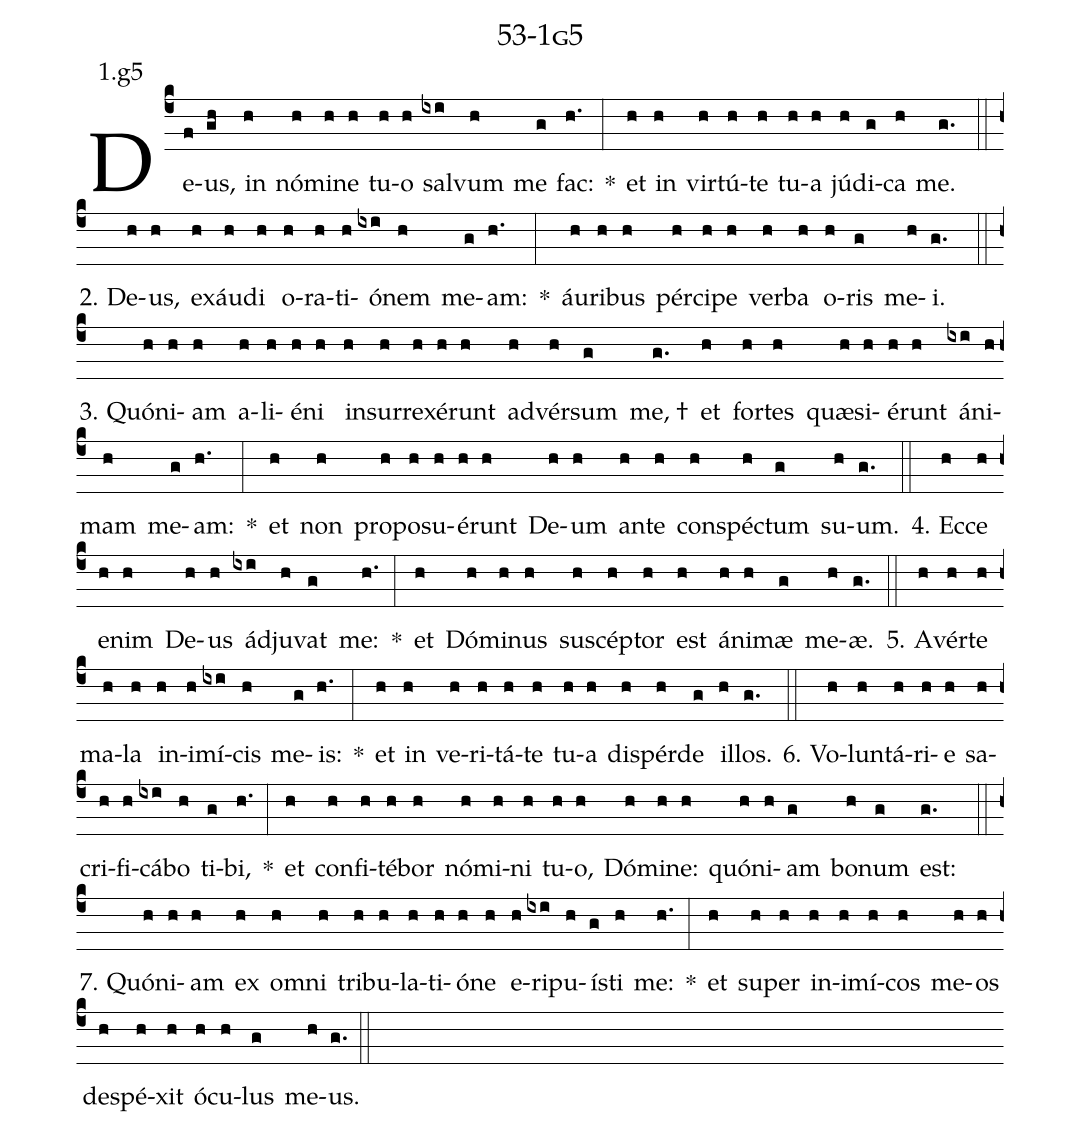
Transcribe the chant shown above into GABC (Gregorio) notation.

name: 53-1g5;
annotation: 1.g5;
%%
(c4)De(f)us,(gh) in(h) nó(h)mi(h)ne(h) tu(h)o(h) sal(ixi)vum(h) me(g) fac:(h.) *(:) et(h) in(h) vir(h)tú(h)te(h) tu(h)a(h) jú(h)di(g)ca(h) me.(g.) (::)
2. De(h)us,(h) ex(h)áu(h)di(h) o(h)ra(h)ti(h)ó(ixi)nem(h) me(g)am:(h.) *(:) áu(h)ri(h)bus(h) pér(h)ci(h)pe(h) ver(h)ba(h) o(h)ris(g) me(h)i.(g.) (::)
3. Quón(h)i(h)am(h) a(h)li(h)é(h)ni(h) in(h)sur(h)re(h)xé(h)runt(h) ad(h)vér(h)sum(g) me, †(g.) et(h) for(h)tes(h) quæ(h)si(h)é(h)runt(h) á(ixi)ni(h)mam(h) me(g)am:(h.) *(:) et(h) non(h) pro(h)po(h)su(h)é(h)runt(h) De(h)um(h) an(h)te(h) con(h)spéc(h)tum(g) su(h)um.(g.) (::)
4. Ec(h)ce(h) e(h)nim(h) De(h)us(h) ád(ixi)ju(h)vat(g) me:(h.) *(:) et(h) Dó(h)mi(h)nus(h) su(h)scép(h)tor(h) est(h) á(h)ni(h)mæ(g) me(h)æ.(g.) (::)
5. A(h)vér(h)te(h) ma(h)la(h) in(h)i(h)mí(ixi)cis(h) me(g)is:(h.) *(:) et(h) in(h) ve(h)ri(h)tá(h)te(h) tu(h)a(h) dis(h)pér(h)de(g) il(h)los.(g.) (::)
6. Vo(h)lun(h)tá(h)ri(h)e(h) sa(h)cri(h)fi(h)cá(ixi)bo(h) ti(g)bi,(h.) *(:) et(h) con(h)fi(h)té(h)bor(h) nó(h)mi(h)ni(h) tu(h)o,(h) Dó(h)mi(h)ne:(h) quón(h)i(h)am(g) bo(h)num(g) est:(g.) (::)
7. Quón(h)i(h)am(h) ex(h) om(h)ni(h) tri(h)bu(h)la(h)ti(h)ó(h)ne(h) e(h)ri(ixi)pu(h)ís(g)ti(h) me:(h.) *(:) et(h) su(h)per(h) in(h)i(h)mí(h)cos(h) me(h)os(h) de(h)spé(h)xit(h) ó(h)cu(h)lus(g) me(h)us.(g.) (::)
